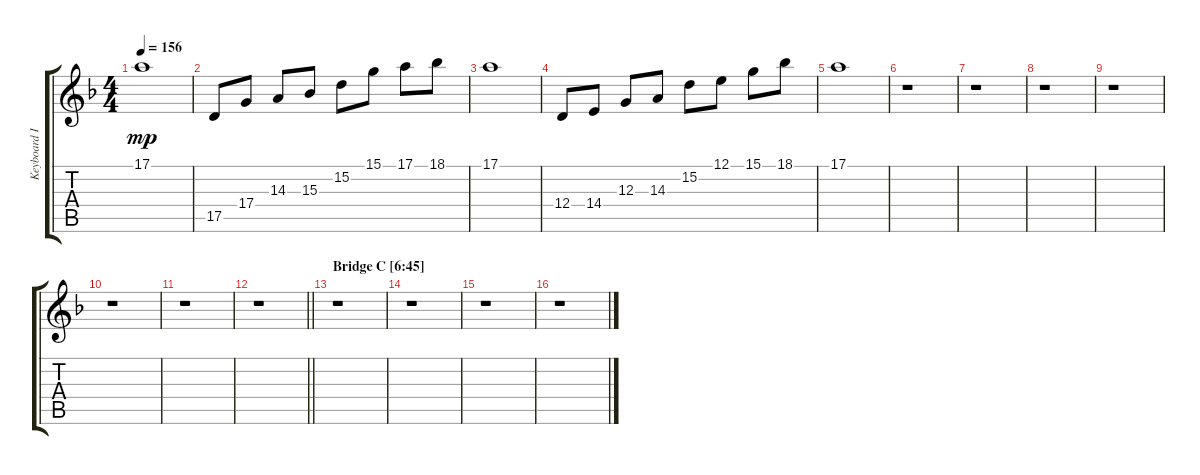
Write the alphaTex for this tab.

\track ("Keyboard II" "Keyboard I") {instrument celesta}
\staff {score tabs}
\tuning (E4 B3 G3 D3 A2 E2) {hide}
\ts (4 4)
\tempo 156
\clef g2
\ks dminor
17.1.1{dy mp} |
17.5.8 17.4.8 14.3.8 15.3.8 15.2.8 15.1.8 17.1.8 18.1.8 |
17.1.1 |
12.4.8 14.4.8 12.3.8 14.3.8 15.2.8 12.1.8 15.1.8 18.1.8 |
17.1.1 |
r.1 |
r.1 |
r.1 |
r.1 |
r.1 |
r.1 |
\barLineRight lightlight
r.1 |
\section ("" "Bridge C [6:45]")
r.1 |
r.1 |
r.1 |
r.1
